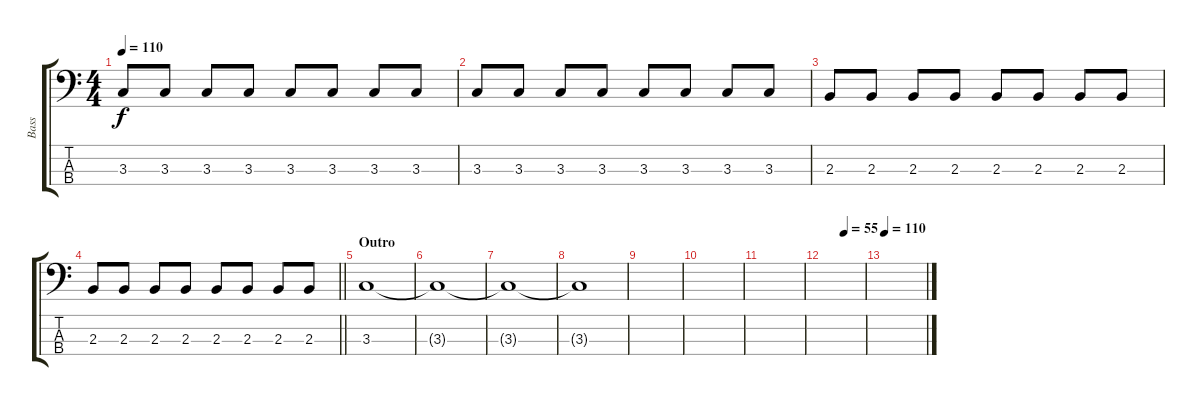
\track ("Bass" "Bass") {instrument electricbassfinger}
\staff {score tabs}
\tuning (G2 D2 A1 E1) {hide}
\ts (4 4)
\tempo 110
\clef f4
\ks c
3.3.8{dy f} 3.3.8 3.3.8 3.3.8 3.3.8 3.3.8 3.3.8 3.3.8 |
3.3.8 3.3.8 3.3.8 3.3.8 3.3.8 3.3.8 3.3.8 3.3.8 |
2.3.8 2.3.8 2.3.8 2.3.8 2.3.8 2.3.8 2.3.8 2.3.8 |
\barLineRight lightlight
2.3.8 2.3.8 2.3.8 2.3.8 2.3.8 2.3.8 2.3.8 2.3.8 |
\section ("" "Outro")
3.3.1 |
3.3{t}.1 |
3.3{t}.1 |
3.3{t}.1 |
|
|
|
\tempo (55 0.5)
|
\tempo 110
